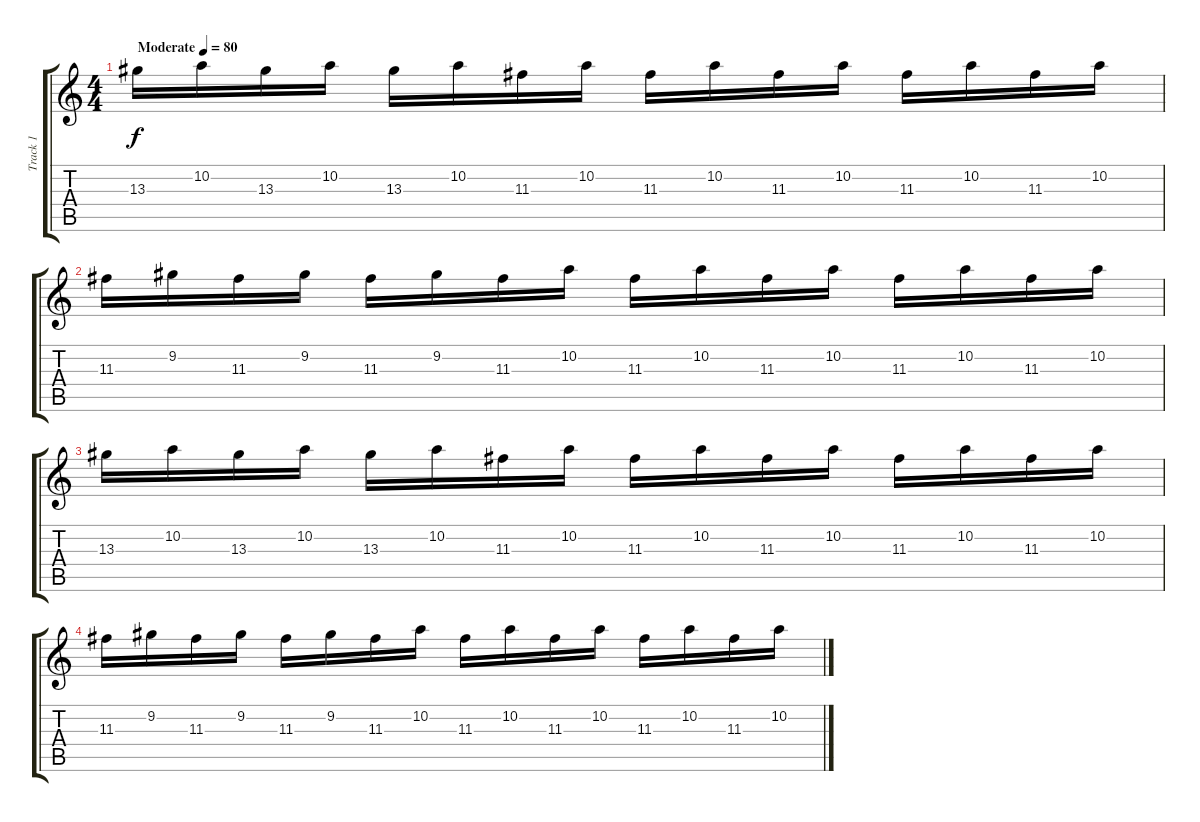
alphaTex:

\track ("Track 1" "Track 1") {instrument acousticguitarsteel}
\staff {score tabs}
\tuning (E4 B3 G3 D3 A2 E2) {hide}
\ts (4 4)
\tempo (80 "Moderate")
\clef g2
\ks c
13.3.16{dy f instrument acousticguitarsteel} 10.2.16 13.3.16 10.2.16 13.3.16 10.2.16 11.3.16 10.2.16 11.3.16 10.2.16 11.3.16 10.2.16 11.3.16 10.2.16 11.3.16 10.2.16 |
11.3.16 9.2.16 11.3.16 9.2.16 11.3.16 9.2.16 11.3.16 10.2.16 11.3.16 10.2.16 11.3.16 10.2.16 11.3.16 10.2.16 11.3.16 10.2.16 |
13.3.16 10.2.16 13.3.16 10.2.16 13.3.16 10.2.16 11.3.16 10.2.16 11.3.16 10.2.16 11.3.16 10.2.16 11.3.16 10.2.16 11.3.16 10.2.16 |
11.3.16 9.2.16 11.3.16 9.2.16 11.3.16 9.2.16 11.3.16 10.2.16 11.3.16 10.2.16 11.3.16 10.2.16 11.3.16 10.2.16 11.3.16 10.2.16
